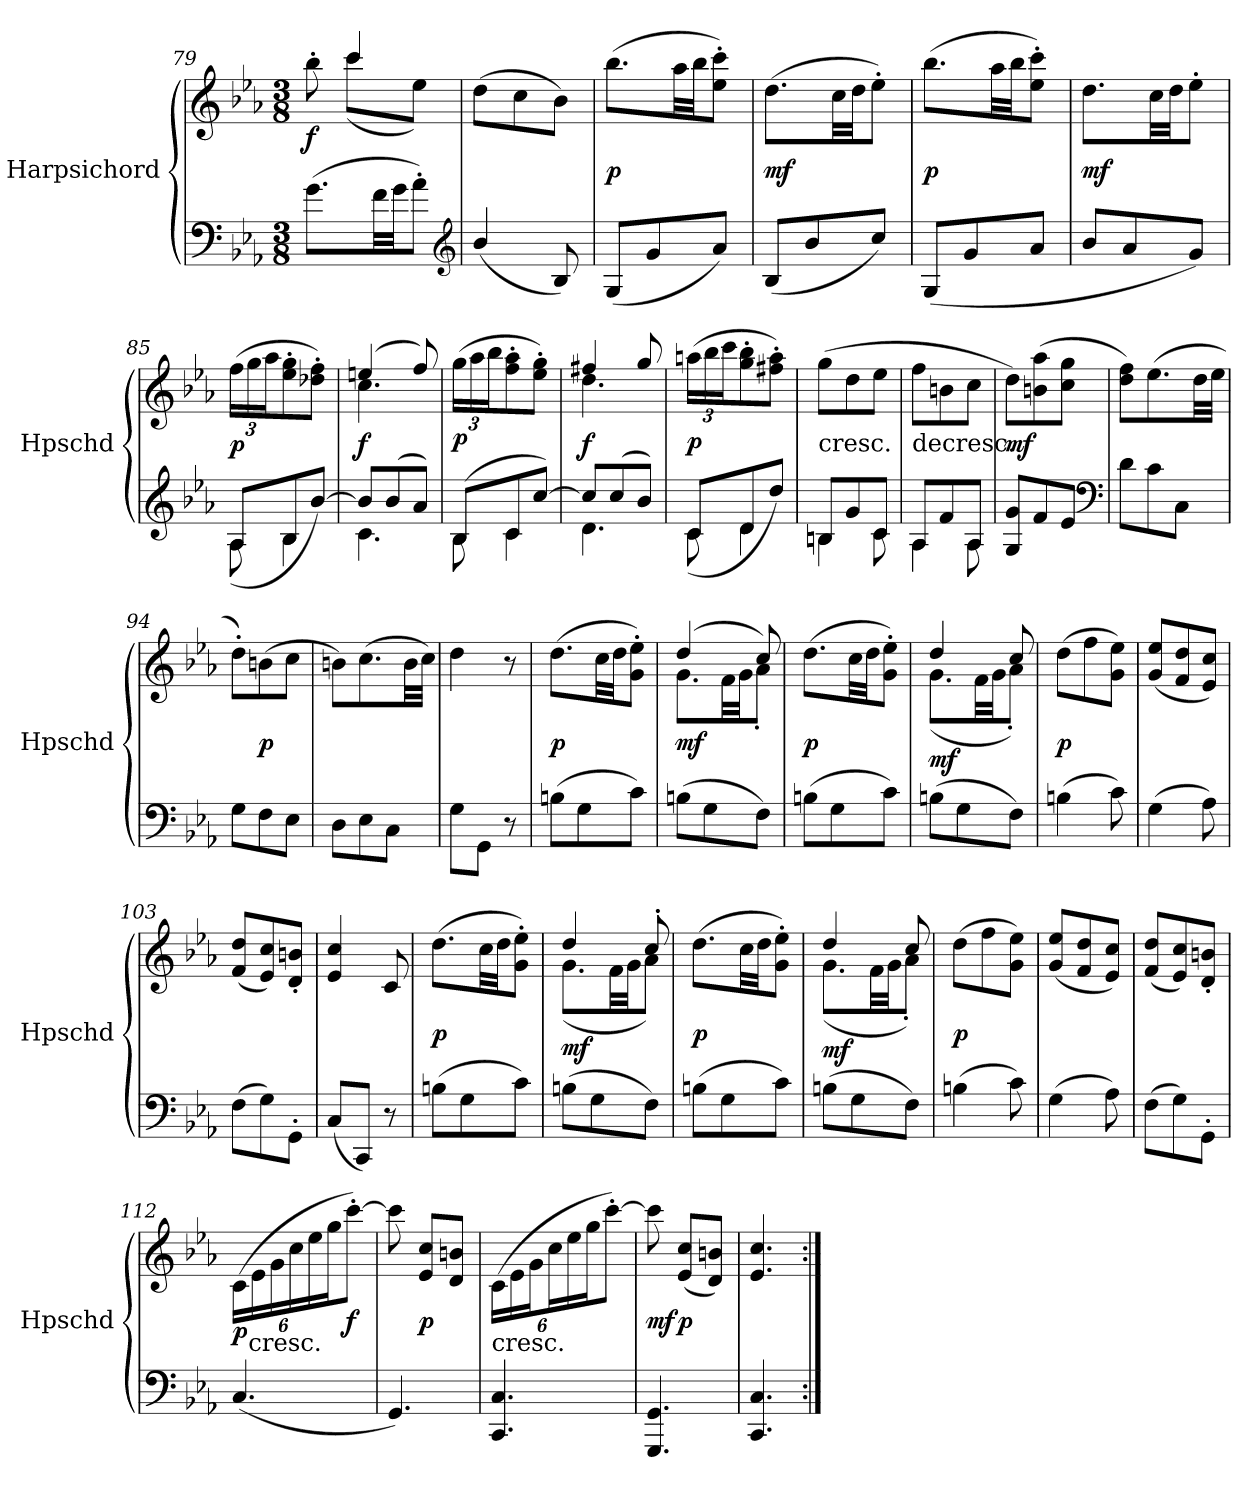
**kern	**kern	**dynam
*part1	*part1	*part1
*staff2	*staff1	*staff1/2
*I"Harpsichord	*	*
*I'Hpschd	*	*
*clefF4	*clefG2	*
*k[b-e-a-]	*k[b-e-a-]	*
*M3/8	*M3/8	*
=79	=79	=79
*	*^	*
(8.g\L	8bb-'\	8ryy	f
.	4ccc/	(8ccc\L	.
32f\LL	.	.	.
32g\JJ	.	.	.
8a-'\J)	.	8ee-\J)	.
*	*v	*v	*
*clefG2	*	*
=80	=80	=80
(4b-/	(8dd\L	.
.	8cc\	.
8B-/)	8b-\J)	.
=81	=81	=81
(8G/L	(8.bb-\L	p
8g/	.	.
.	32aa-\LL	.
.	32bb-\JJ	.
8a-/J)	8ee-'\ 8ccc'\J)	.
=82	=82	=82
(8B-/L	(8.dd\L	mf
8b-/	.	.
.	32cc\LL	.
.	32dd\JJ	.
8cc/J)	8ee-'\J)	.
=83	=83	=83
(8G/L	(8.bb-\L	p
8g/	.	.
.	32aa-\LL	.
.	32bb-\JJ	.
8a-/J	8ee-'\ 8ccc'\J)	.
=84	=84	=84
8b-/L	8.dd\L	mf
8a-/	.	.
.	32cc\LL	.
.	32dd\JJ	.
8g/J)	8ee-'\J	.
=85	=85	=85
*^	*	*
8A-/L	(8A-\	(24ff\LL	p
.	.	24gg\	.
.	.	24aa-\J	.
8B-/	4B-\	8ee-'\ 8gg'\	.
[8b-/J)	.	8dd-X'\ 8ff'\J)	.
=86	=86	=86	=86
*	*	*^	*
8b-/L]	4.c\	(4een/	4.cc\	f
(8b-/	.	.	.	.
8a-/J)	.	8ff/)	.	.
*	*	*v	*v	*
=87	=87	=87	=87
(8B-/L	8B-\	(24gg\LL	p
.	.	24aa-\	.
.	.	24bb-\J	.
8c/	4c\	8ff'\ 8aa-'\	.
[8cc/J)	.	8ee-'\ 8gg'\J)	.
=88	=88	=88	=88
*	*	*^	*
8cc/L]	4.d\	4ff#X/	4.dd\	f
(8cc/	.	.	.	.
8b-/J)	.	8gg/	.	.
*	*	*v	*v	*
=89	=89	=89	=89
8c/L	(8c\	(24aan\LL	p
.	.	24bb-\	.
.	.	24ccc\J	.
8d/	4d\	8gg'\ 8bb-'\	.
8dd/J)	.	8ff#X'\ 8aa'\J)	.
=90	=90	=90	=90
!	!	!LO:TX:c:t=cresc.	!
8Bn/L	4Bn\	(8gg\L	.
8g/	.	8dd\	.
8c/J	8c\	8ee-\J	.
=91	=91	=91	=91
!	!	!LO:TX:c:t=decresc.	!
8A-/L	4A-\	8ff\L	.
8f/	.	8bn\	.
8A-/J	8A-\	8cc\J	.
*v	*v	*	*
=92	=92	=92
8G/ 8g/L	8dd\L)	mf
8f/	(8bn\ 8aa-\	.
8e-/J	8cc\ 8gg\J	.
*clefF4	*	*
=93	=93	=93
8d\L	8dd\ 8ff\L)	.
8c\	(8.ee-\	.
8C\J	.	.
.	32dd\LL	.
.	32ee-\JJJ	.
=94	=94	=94
8G\L	8dd'\L)	.
8F\	(8bn\	p
8E-\J	8cc\J	.
=95	=95	=95
8D\L	8bn\L)	.
8E-\	(8.cc\	.
8C\J	.	.
.	32b\LL	.
.	32cc\JJJ)	.
=96	=96	=96
8G\L	4dd\	.
8GG\J	.	.
8r	8r	.
=97	=97	=97
(8Bn\L	(8.dd\L	p
8G\	.	.
.	32cc\LL	.
.	32dd\JJ	.
8c\J)	8g'\ 8ee-'\J)	.
=98	=98	=98
*	*^	*
(8Bn\L	(4dd/	8.g\L	mf
8G\	.	.	.
.	.	32f\LL	.
.	.	32g\JJ	.
8F\J)	8cc/)	8a-'\J	.
*	*v	*v	*
=99	=99	=99
(8Bn\L	(8.dd\L	p
8G\	.	.
.	32cc\LL	.
.	32dd\JJ	.
8c\J)	8g'\ 8ee-'\J)	.
=100	=100	=100
*	*^	*
(8Bn\L	4dd/	(8.g\L	mf
8G\	.	.	.
.	.	32f\LL	.
.	.	32g\JJ	.
8F\J)	8cc/	8a-'\J)	.
*	*v	*v	*
=101	=101	=101
(4Bn\	(8dd\L	p
.	8ff\	.
8c\)	8g\ 8ee-\J)	.
=102	=102	=102
(4G\	(8g/ 8ee-/L	.
.	8f/ 8dd/	.
8A-\)	8e-/ 8cc/J)	.
=103	=103	=103
(8F\L	(8f/ 8dd/L	.
8G\)	8e-/ 8cc/)	.
8GG'\J	8d'/ 8bn'/J	.
=104	=104	=104
(8C/L	4e-/ 4cc/	.
8CC/J)	.	.
8r	8c/	.
=105	=105	=105
(8Bn\L	(8.dd\L	p
8G\	.	.
.	32cc\LL	.
.	32dd\JJ	.
8c\J)	8g'\ 8ee-'\J)	.
=106	=106	=106
*	*^	*
(8Bn\L	4dd/	(8.g\L	mf
8G\	.	.	.
.	.	32f\LL	.
.	.	32g\JJ	.
8F\J)	8cc'/	8a-\J)	.
*	*v	*v	*
=107	=107	=107
(8Bn\L	(8.dd\L	p
8G\	.	.
.	32cc\LL	.
.	32dd\JJ	.
8c\J)	8g'\ 8ee-'\J)	.
=108	=108	=108
*	*^	*
(8Bn\L	4dd/	(8.g\L	mf
8G\	.	.	.
.	.	32f\LL	.
.	.	32g\JJ	.
8F\J)	8cc/	8a-'\J)	.
*	*v	*v	*
=109	=109	=109
(4Bn\	(8dd\L	p
.	8ff\	.
8c\)	8g\ 8ee-\J)	.
=110	=110	=110
(4G\	(8g/ 8ee-/L	.
.	8f/ 8dd/	.
8A-\)	8e-/ 8cc/J)	.
=111	=111	=111
(8F\L	(8f/ 8dd/L	.
8G\)	8e-/ 8cc/)	.
8GG'\J	8d'/ 8bn'/J	.
=112	=112	=112
(4.C/	(24c\LL	p
!	!LO:TX:c:t=cresc.	!
.	24e-\	.
.	24g\	.
.	24cc\	.
.	24ee-\	.
.	24gg\J	.
.	[8ccc'\J)	f
=113	=113	=113
4.GG/)	8ccc\]	.
.	8e-/ 8cc/L	p
.	8d/ 8bn/J	.
=114	=114	=114
!	!LO:TX:c:t=cresc.	!
4.CC/ 4.C/	(24c\LL	.
.	24e-\	.
.	24g\J	.
.	24cc\L	.
.	24ee-\	.
.	24gg\J	.
.	[8ccc'\J)	.
=115	=115	=115
4.GGG/ 4.GG/	8ccc\]	mf
.	(8e-/ 8cc/L	p
.	8d/ 8bn/J)	.
=116	=116	=116
4.CC/ 4.C/	4.e-/ 4.cc/	.
=:|!	=:|!	=:|!
*-	*-	*-
